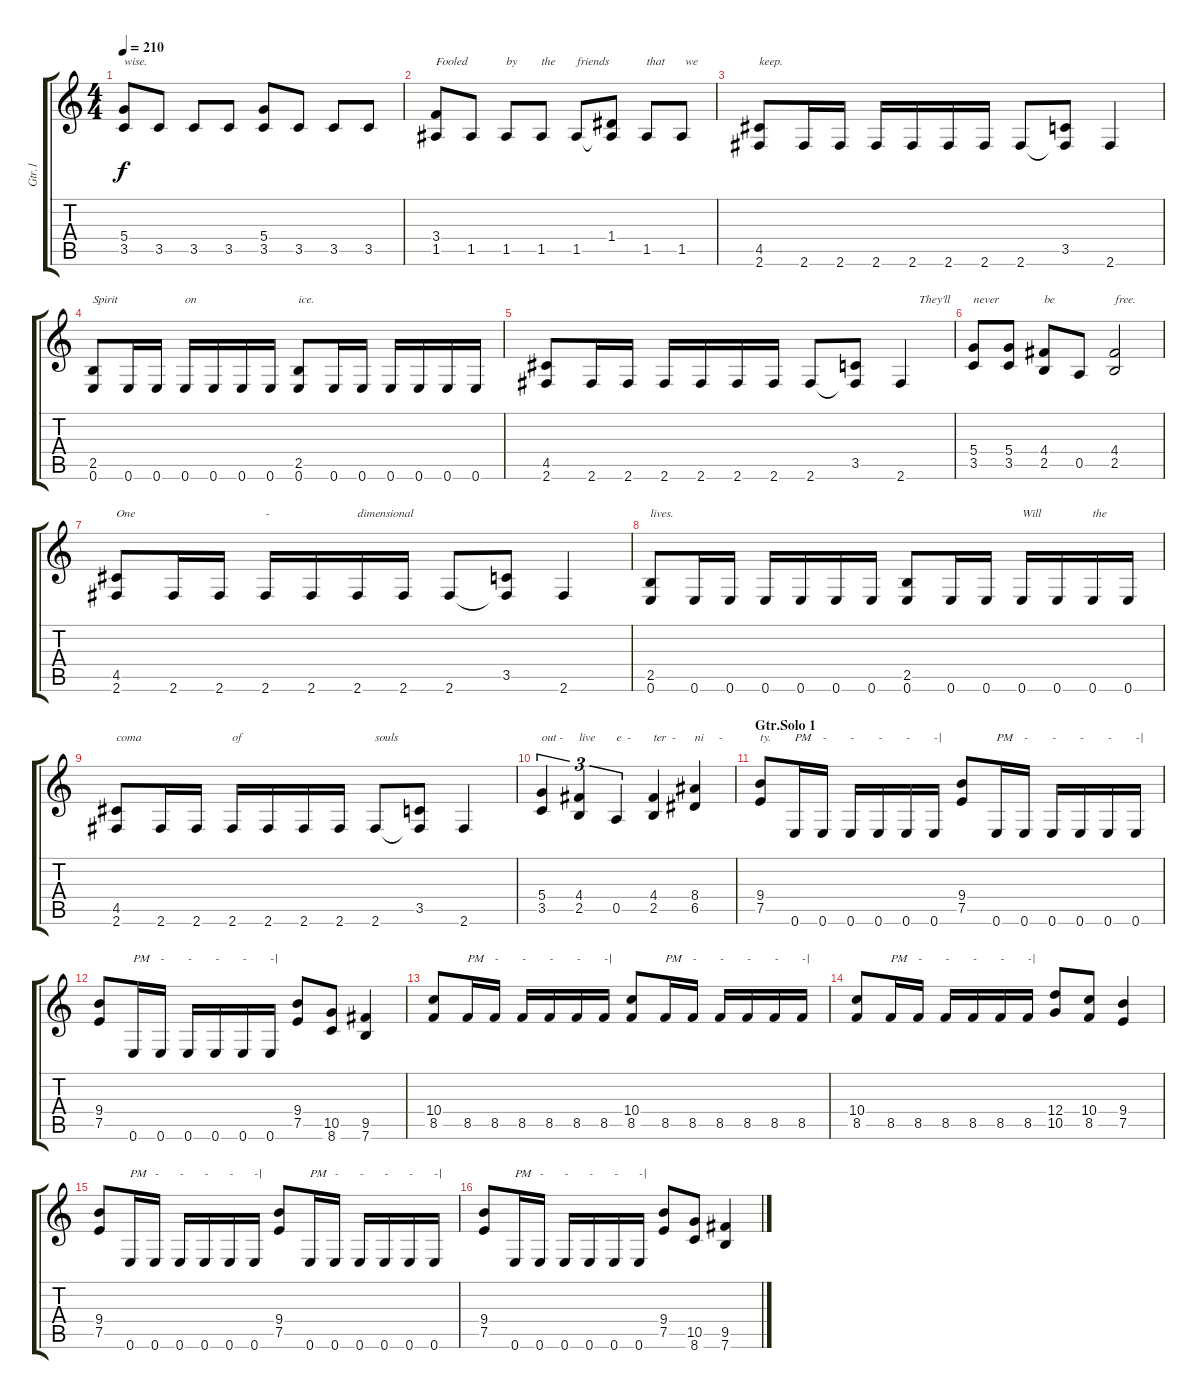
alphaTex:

\track ("Gtr.1" "Gtr.1") {instrument overdrivenguitar}
\staff {score tabs}
\tuning (E4 B3 G3 D3 A2 E2) {hide}
\ts (4 4)
\tempo 210
\clef g2
\ks c
(5.4 3.5).8{txt "wise." dy f} 3.5.8 3.5.8 3.5.8 (5.4 3.5).8 3.5.8 3.5.8 3.5.8 |
(3.4 1.5).8{txt "Fooled"} 1.5.8 1.5.8{txt "by"} 1.5.8{txt "the"} 1.5.8{txt "friends"} (1.4 1.5{t}).8 1.5.8{txt "that"} 1.5.8{txt " we"} |
(4.5 2.6).8{txt "keep."} 2.6.16 2.6.16 2.6.16 2.6.16 2.6.16 2.6.16 2.6.8 (3.5 2.6{t}).8 2.6.4 |
(2.5 0.6).8{txt "Spirit"} 0.6.16 0.6.16 0.6.16{txt "on"} 0.6.16 0.6.16 0.6.16 (2.5 0.6).8{txt "ice."} 0.6.16 0.6.16 0.6.16 0.6.16 0.6.16 0.6.16 |
(4.5 2.6).8 2.6.16 2.6.16 2.6.16 2.6.16 2.6.16 2.6.16 2.6.8 (3.5 2.6{t}).8 2.6.4{txt "      They'll"} |
(5.4 3.5).8{txt "never"} (5.4 3.5).8 (4.4 2.5).8{txt "be"} 0.5.8 (4.4 2.5).2{txt "free."} |
(4.5 2.6).8{txt "One"} 2.6.16 2.6.16 2.6.16{txt "-"} 2.6.16 2.6.16{txt "dimensional"} 2.6.16 2.6.8 (3.5 2.6{t}).8 2.6.4 |
(2.5 0.6).8{txt "lives."} 0.6.16 0.6.16 0.6.16 0.6.16 0.6.16 0.6.16 (2.5 0.6).8 0.6.16 0.6.16 0.6.16{txt "Will"} 0.6.16 0.6.16{txt "the"} 0.6.16 |
(4.5 2.6).8{txt "coma"} 2.6.16 2.6.16 2.6.16{txt "of"} 2.6.16 2.6.16 2.6.16 2.6.8{txt "souls"} (3.5 2.6{t}).8 2.6.4 |
(5.4 3.5).4{tu (3 2) txt "out -"} (4.4 2.5).4{tu (3 2) txt "live"} 0.5.4{tu (3 2) txt "e  -"} (4.4 2.5).4{txt "ter  -"} (8.4 6.5).4{txt "ni     -"} |
\section ("" "Gtr.Solo 1")
(9.4 7.5).8{txt "ty."} 0.6.16{txt "PM"} 0.6.16{txt "-"} 0.6.16{txt "-"} 0.6.16{txt "-"} 0.6.16{txt "-"} 0.6.16{txt "-|"} (9.4 7.5).8 0.6.16{txt "PM"} 0.6.16{txt "-"} 0.6.16{txt "-"} 0.6.16{txt "-"} 0.6.16{txt "-"} 0.6.16{txt "-|"} |
(9.4 7.5).8 0.6.16{txt "PM"} 0.6.16{txt "-"} 0.6.16{txt "-"} 0.6.16{txt "-"} 0.6.16{txt "-"} 0.6.16{txt "-|"} (9.4 7.5).8 (10.5 8.6).8 (9.5 7.6).4 |
(10.4 8.5).8 8.5.16{txt "PM"} 8.5.16{txt "-"} 8.5.16{txt "-"} 8.5.16{txt "-"} 8.5.16{txt "-"} 8.5.16{txt "-|"} (10.4 8.5).8 8.5.16{txt "PM"} 8.5.16{txt "-"} 8.5.16{txt "-"} 8.5.16{txt "-"} 8.5.16{txt "-"} 8.5.16{txt "-|"} |
(10.4 8.5).8 8.5.16{txt "PM"} 8.5.16{txt "-"} 8.5.16{txt "-"} 8.5.16{txt "-"} 8.5.16{txt "-"} 8.5.16{txt "-|"} (12.4 10.5).8 (10.4 8.5).8 (9.4 7.5).4 |
(9.4 7.5).8 0.6.16{txt "PM"} 0.6.16{txt "-"} 0.6.16{txt "-"} 0.6.16{txt "-"} 0.6.16{txt "-"} 0.6.16{txt "-|"} (9.4 7.5).8 0.6.16{txt "PM"} 0.6.16{txt "-"} 0.6.16{txt "-"} 0.6.16{txt "-"} 0.6.16{txt "-"} 0.6.16{txt "-|"} |
(9.4 7.5).8 0.6.16{txt "PM"} 0.6.16{txt "-"} 0.6.16{txt "-"} 0.6.16{txt "-"} 0.6.16{txt "-"} 0.6.16{txt "-|"} (9.4 7.5).8 (10.5 8.6).8 (9.5 7.6).4
